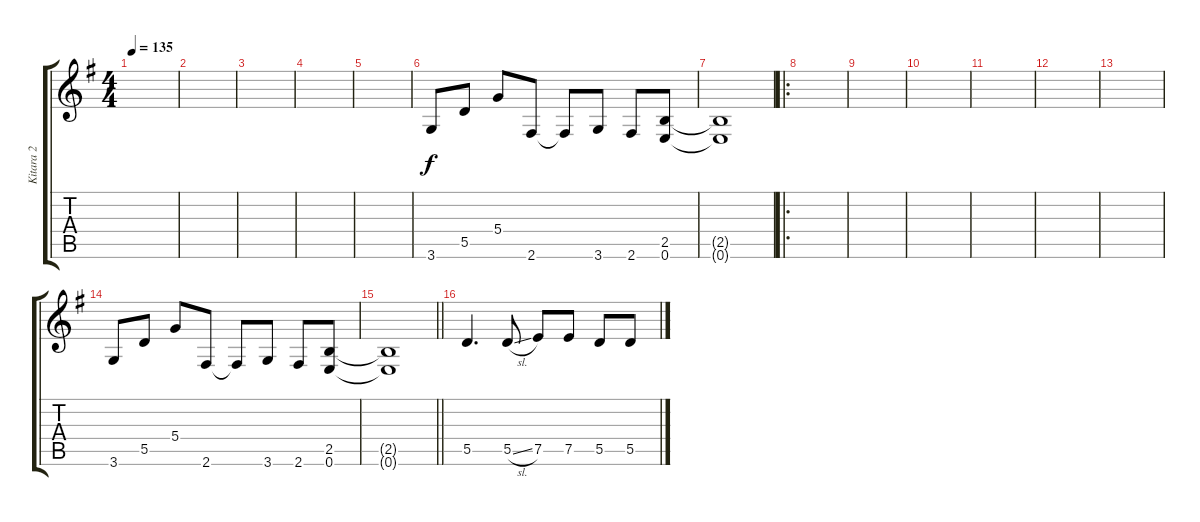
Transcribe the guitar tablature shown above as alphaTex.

\track ("Kitara 2" "Kitara 2") {instrument distortionguitar}
\staff {score tabs}
\tuning (E4 B3 G3 D3 A2 E2) {hide}
\ts (4 4)
\tempo 135
\clef g2
\ks g
|
|
|
|
|
3.6.8 5.5.8 5.4.8 2.6.8 2.6{t}.8 3.6.8 2.6.8 (2.5 0.6).8 |
(2.5{t} 0.6{t}).1 |
\ro
|
|
|
|
|
|
3.6.8 5.5.8 5.4.8 2.6.8 2.6{t}.8 3.6.8 2.6.8 (2.5 0.6).8 |
\barLineRight lightlight
(2.5{t} 0.6{t}).1 |
5.5.4{d} 5.5{sl}.8 7.5.8 7.5.8 5.5.8 5.5.8
